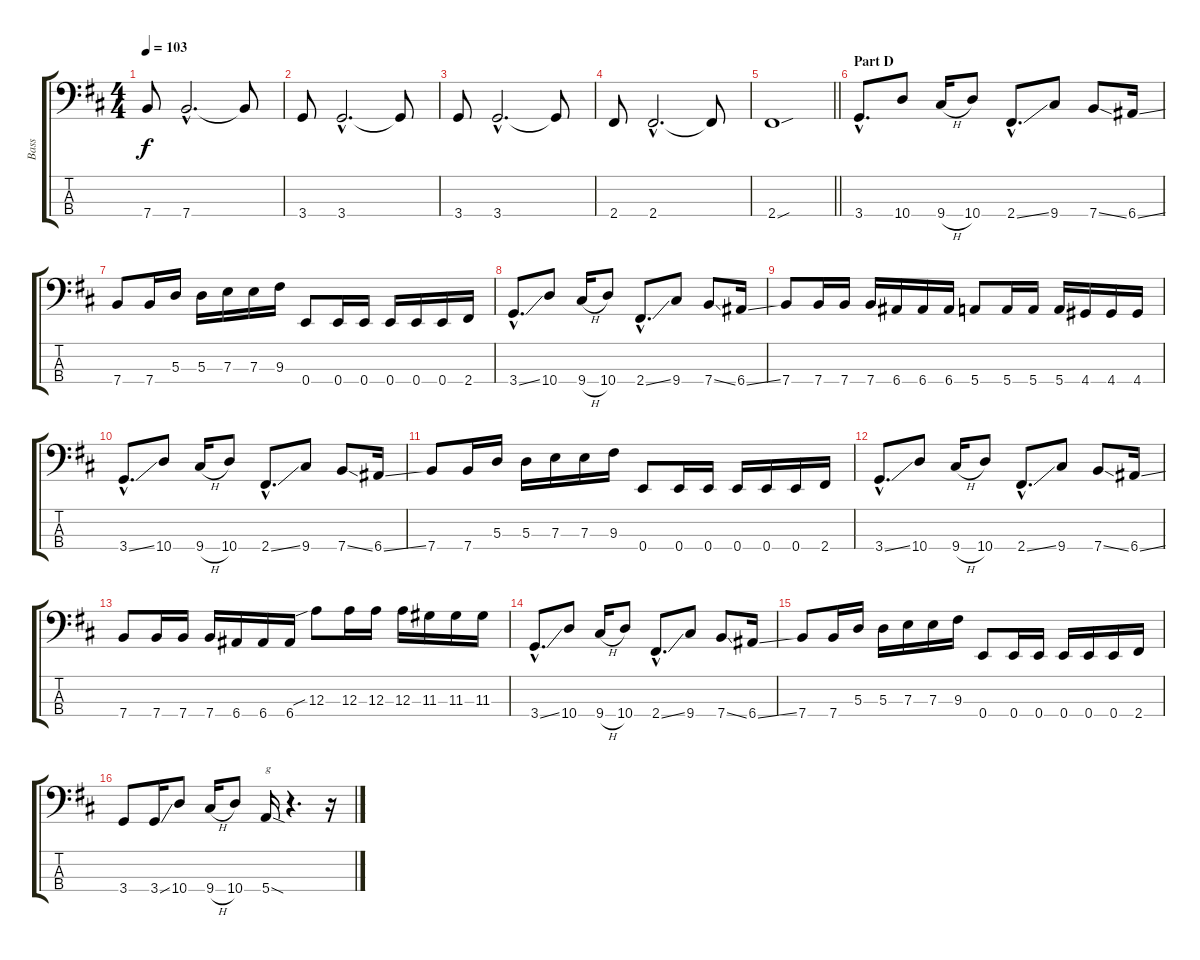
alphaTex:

\track ("Bass" "Bass") {instrument electricbasspick}
\staff {score tabs}
\tuning (G2 D2 A1 E1) {hide}
\ts (4 4)
\tempo 103
\clef f4
\ks d
7.4.8{dy f} 7.4{hac}.2{d} 7.4{t}.8 |
3.4.8 3.4{hac}.2{d} 3.4{t}.8 |
3.4.8 3.4{hac}.2{d} 3.4{t}.8 |
2.4.8 2.4{hac}.2{d} 2.4{t}.8 |
\barLineRight lightlight
2.4{sou}.1 |
\section ("" "Part D")
3.4{hac}.8{d} 10.4.8 9.4{h}.16 10.4.8 2.4{ss hac}.8{d} 9.4.8 7.4{ss}.8 6.4{ss}.16 |
7.4.8 7.4.16 5.3.16 5.3.16 7.3.16 7.3.16 9.3.16 0.4.8 0.4.16 0.4.16 0.4.16 0.4.16 0.4.16 2.4.16 |
3.4{ss hac}.8{d} 10.4.8 9.4{h}.16 10.4.8 2.4{ss hac}.8{d} 9.4.8 7.4{ss}.8 6.4{ss}.16 |
7.4.8 7.4.16 7.4.16 7.4.16 6.4.16 6.4.16 6.4.16 5.4.8 5.4.16 5.4.16 5.4.16 4.4.16 4.4.16 4.4.16 |
3.4{ss hac}.8{d} 10.4.8 9.4{h}.16 10.4.8 2.4{ss hac}.8{d} 9.4.8 7.4{ss}.8 6.4{ss}.16 |
7.4.8 7.4.16 5.3.16 5.3.16 7.3.16 7.3.16 9.3.16 0.4.8 0.4.16 0.4.16 0.4.16 0.4.16 0.4.16 2.4.16 |
3.4{ss hac}.8{d} 10.4.8 9.4{h}.16 10.4.8 2.4{ss hac}.8{d} 9.4.8 7.4{ss}.8 6.4{ss}.16 |
7.4.8 7.4.16 7.4.16 7.4.16 6.4.16 6.4.16 6.4.16 12.3{sib}.8 12.3.16 12.3.16 12.3.16 11.3.16 11.3.16 11.3.16 |
3.4{ss hac}.8{d} 10.4.8 9.4{h}.16 10.4.8 2.4{ss hac}.8{d} 9.4.8 7.4{ss}.8 6.4{ss}.16 |
7.4.8 7.4.16 5.3.16 5.3.16 7.3.16 7.3.16 9.3.16 0.4.8 0.4.16 0.4.16 0.4.16 0.4.16 0.4.16 2.4.16 |
3.4.8 3.4{ss}.16 10.4.8 9.4{h}.16 10.4.8 5.4{sod}.16{txt "g"} r.4{d} r.16
